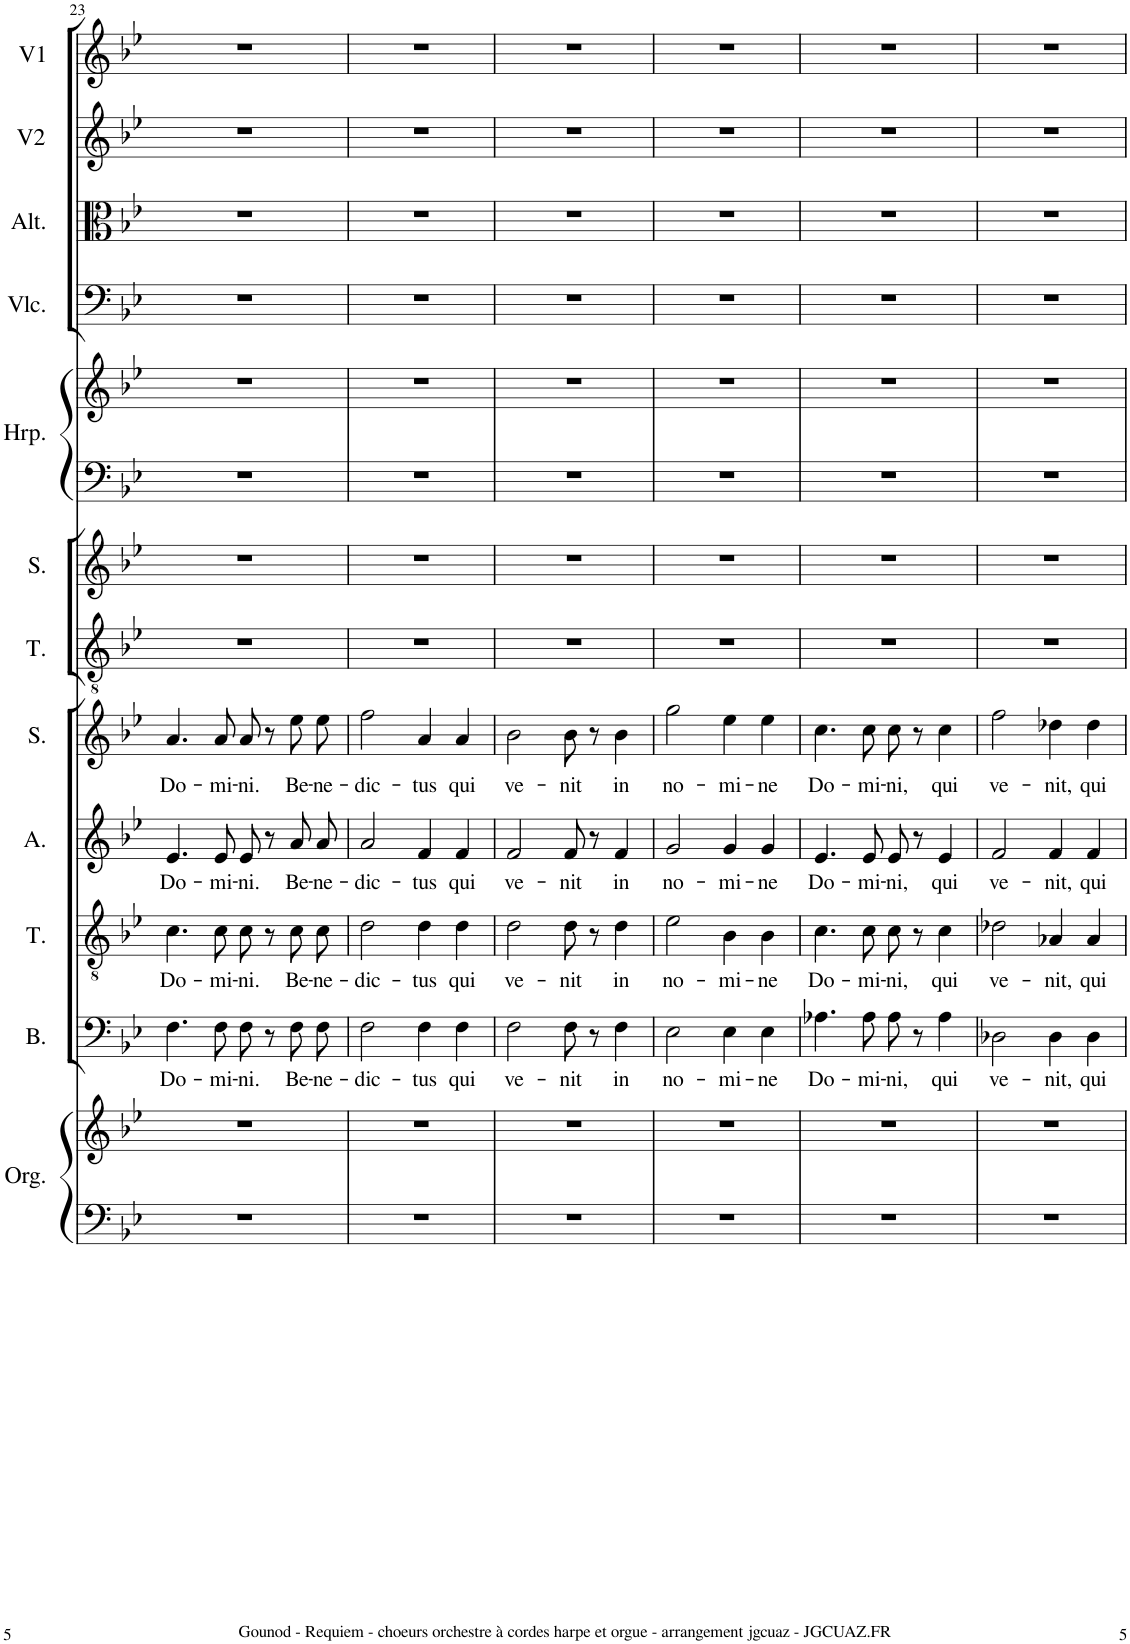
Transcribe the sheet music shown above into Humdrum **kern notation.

**kern	**kern	**kern	**text	**kern	**text	**kern	**text	**kern	**text	**kern	**kern	**kern	**kern	**kern	**kern	**kern	**kern
*part12	*part12	*part11	*part11	*part10	*part10	*part9	*part9	*part8	*part8	*part7	*part6	*part5	*part5	*part4	*part3	*part2	*part1
*staff14	*staff13	*staff12	*staff12	*staff11	*staff11	*staff10	*staff10	*staff9	*staff9	*staff8	*staff7	*staff6	*staff5	*staff4	*staff3	*staff2	*staff1
*I"Orgue	*	*I"Bass	*	*I"Ténor	*	*I"Alto	*	*I"Soprano	*	*I"Ténor Solo	*I"Soprano Solo	*I"Harpe	*	*I"Violoncelle	*I"Alto	*I"Violon 2	*I"Violon 1
*I'Org.	*	*I'B.	*	*I'T.	*	*I'A.	*	*I'S.	*	*I'T.	*I'S.	*I'Hrp.	*	*I'Vlc.	*I'Alt.	*I'V2	*I'V1
!!LO:PB:g=z
*clefF4	*clefG2	*clefF4	*	*clefGv2	*	*clefG2	*	*clefG2	*	*clefGv2	*clefG2	*clefF4	*clefG2	*clefF4	*clefC3	*clefG2	*clefG2
*k[b-e-]	*k[b-e-]	*k[b-e-]	*	*k[b-e-]	*	*k[b-e-]	*	*k[b-e-]	*	*k[b-e-]	*k[b-e-]	*k[b-e-]	*k[b-e-]	*k[b-e-]	*k[b-e-]	*k[b-e-]	*k[b-e-]
*M4/4	*M4/4	*M4/4	*	*M4/4	*	*M4/4	*	*M4/4	*	*M4/4	*M4/4	*M4/4	*M4/4	*M4/4	*M4/4	*M4/4	*M4/4
=23	=23	=23	=23	=23	=23	=23	=23	=23	=23	=23	=23	=23	=23	=23	=23	=23	=23
!	!	!	!LO:LY:b	!	!LO:LY:b	!	!LO:LY:b	!	!LO:LY:b	!	!	!	!	!	!	!	!
1r	1r	4.F\	Do-	4.c\	Do-	4.e-/	Do-	4.a/	Do-	1r	1r	1r	1r	1r	1r	1r	1r
!	!	!	!LO:LY:b	!	!LO:LY:b	!	!LO:LY:b	!	!LO:LY:b	!	!	!	!	!	!	!	!
.	.	8F\	-mi-	8c\	-mi-	8e-/	-mi-	8a/	-mi-	.	.	.	.	.	.	.	.
!	!	!	!LO:LY:b	!	!LO:LY:b	!	!LO:LY:b	!	!LO:LY:b	!	!	!	!	!	!	!	!
.	.	8F\	-ni.	8c\	-ni.	8e-/	-ni.	8a/	-ni.	.	.	.	.	.	.	.	.
.	.	8r	.	8r	.	8r	.	8r	.	.	.	.	.	.	.	.	.
!	!	!	!LO:LY:b	!	!LO:LY:b	!	!LO:LY:b	!	!LO:LY:b	!	!	!	!	!	!	!	!
.	.	8F\L	Be-	8c\L	Be-	8a/L	Be-	8ee-\L	Be-	.	.	.	.	.	.	.	.
!	!	!	!LO:LY:b	!	!LO:LY:b	!	!LO:LY:b	!	!LO:LY:b	!	!	!	!	!	!	!	!
.	.	8F\J	-ne-	8c\J	-ne-	8a/J	-ne-	8ee-\J	-ne-	.	.	.	.	.	.	.	.
=24	=24	=24	=24	=24	=24	=24	=24	=24	=24	=24	=24	=24	=24	=24	=24	=24	=24
!	!	!	!LO:LY:b	!	!LO:LY:b	!	!LO:LY:b	!	!LO:LY:b	!	!	!	!	!	!	!	!
1r	1r	2F\	-dic-	2d\	-dic-	2a/	-dic-	2ff\	-dic-	1r	1r	1r	1r	1r	1r	1r	1r
!	!	!	!LO:LY:b	!	!LO:LY:b	!	!LO:LY:b	!	!LO:LY:b	!	!	!	!	!	!	!	!
.	.	4F\	-tus	4d\	-tus	4f/	-tus	4a/	-tus	.	.	.	.	.	.	.	.
!	!	!	!LO:LY:b	!	!LO:LY:b	!	!LO:LY:b	!	!LO:LY:b	!	!	!	!	!	!	!	!
.	.	4F\	qui	4d\	qui	4f/	qui	4a/	qui	.	.	.	.	.	.	.	.
=25	=25	=25	=25	=25	=25	=25	=25	=25	=25	=25	=25	=25	=25	=25	=25	=25	=25
!	!	!	!LO:LY:b	!	!LO:LY:b	!	!LO:LY:b	!	!LO:LY:b	!	!	!	!	!	!	!	!
1r	1r	2F\	ve-	2d\	ve-	2f/	ve-	2b-\	ve-	1r	1r	1r	1r	1r	1r	1r	1r
!	!	!	!LO:LY:b	!	!LO:LY:b	!	!LO:LY:b	!	!LO:LY:b	!	!	!	!	!	!	!	!
.	.	8F\	-nit	8d\	-nit	8f/	-nit	8b-\	-nit	.	.	.	.	.	.	.	.
.	.	8r	.	8r	.	8r	.	8r	.	.	.	.	.	.	.	.	.
!	!	!	!LO:LY:b	!	!LO:LY:b	!	!LO:LY:b	!	!LO:LY:b	!	!	!	!	!	!	!	!
.	.	4F\	in	4d\	in	4f/	in	4b-\	in	.	.	.	.	.	.	.	.
=26	=26	=26	=26	=26	=26	=26	=26	=26	=26	=26	=26	=26	=26	=26	=26	=26	=26
!	!	!	!LO:LY:b	!	!LO:LY:b	!	!LO:LY:b	!	!LO:LY:b	!	!	!	!	!	!	!	!
1r	1r	2E-\	no-	2e-\	no-	2g/	no-	2gg\	no-	1r	1r	1r	1r	1r	1r	1r	1r
!	!	!	!LO:LY:b	!	!LO:LY:b	!	!LO:LY:b	!	!LO:LY:b	!	!	!	!	!	!	!	!
.	.	4E-\	-mi-	4B-\	-mi-	4g/	-mi-	4ee-\	-mi-	.	.	.	.	.	.	.	.
!	!	!	!LO:LY:b	!	!LO:LY:b	!	!LO:LY:b	!	!LO:LY:b	!	!	!	!	!	!	!	!
.	.	4E-\	-ne	4B-\	-ne	4g/	-ne	4ee-\	-ne	.	.	.	.	.	.	.	.
=27	=27	=27	=27	=27	=27	=27	=27	=27	=27	=27	=27	=27	=27	=27	=27	=27	=27
!	!	!	!LO:LY:b	!	!LO:LY:b	!	!LO:LY:b	!	!LO:LY:b	!	!	!	!	!	!	!	!
1r	1r	4.A-X\	Do-	4.c\	Do-	4.e-/	Do-	4.cc\	Do-	1r	1r	1r	1r	1r	1r	1r	1r
!	!	!	!LO:LY:b	!	!LO:LY:b	!	!LO:LY:b	!	!LO:LY:b	!	!	!	!	!	!	!	!
.	.	8A-\	-mi-	8c\	-mi-	8e-/	-mi-	8cc\	-mi-	.	.	.	.	.	.	.	.
!	!	!	!LO:LY:b	!	!LO:LY:b	!	!LO:LY:b	!	!LO:LY:b	!	!	!	!	!	!	!	!
.	.	8A-\	-ni,	8c\	-ni,	8e-/	-ni,	8cc\	-ni,	.	.	.	.	.	.	.	.
.	.	8r	.	8r	.	8r	.	8r	.	.	.	.	.	.	.	.	.
!	!	!	!LO:LY:b	!	!LO:LY:b	!	!LO:LY:b	!	!LO:LY:b	!	!	!	!	!	!	!	!
.	.	4A-\	qui	4c\	qui	4e-/	qui	4cc\	qui	.	.	.	.	.	.	.	.
=28	=28	=28	=28	=28	=28	=28	=28	=28	=28	=28	=28	=28	=28	=28	=28	=28	=28
!	!	!	!LO:LY:b	!	!LO:LY:b	!	!LO:LY:b	!	!LO:LY:b	!	!	!	!	!	!	!	!
1r	1r	2D-X\	ve-	2d-X\	ve-	2f/	ve-	2ff\	ve-	1r	1r	1r	1r	1r	1r	1r	1r
!	!	!	!LO:LY:b	!	!LO:LY:b	!	!LO:LY:b	!	!LO:LY:b	!	!	!	!	!	!	!	!
.	.	4D-\	-nit,	4A-X/	-nit,	4f/	-nit,	4dd-X\	-nit,	.	.	.	.	.	.	.	.
!	!	!	!LO:LY:b	!	!LO:LY:b	!	!LO:LY:b	!	!LO:LY:b	!	!	!	!	!	!	!	!
.	.	4D-\	qui	4A-/	qui	4f/	qui	4dd-\	qui	.	.	.	.	.	.	.	.
=	=	=	=	=	=	=	=	=	=	=	=	=	=	=	=	=	=
*-	*-	*-	*-	*-	*-	*-	*-	*-	*-	*-	*-	*-	*-	*-	*-	*-	*-
